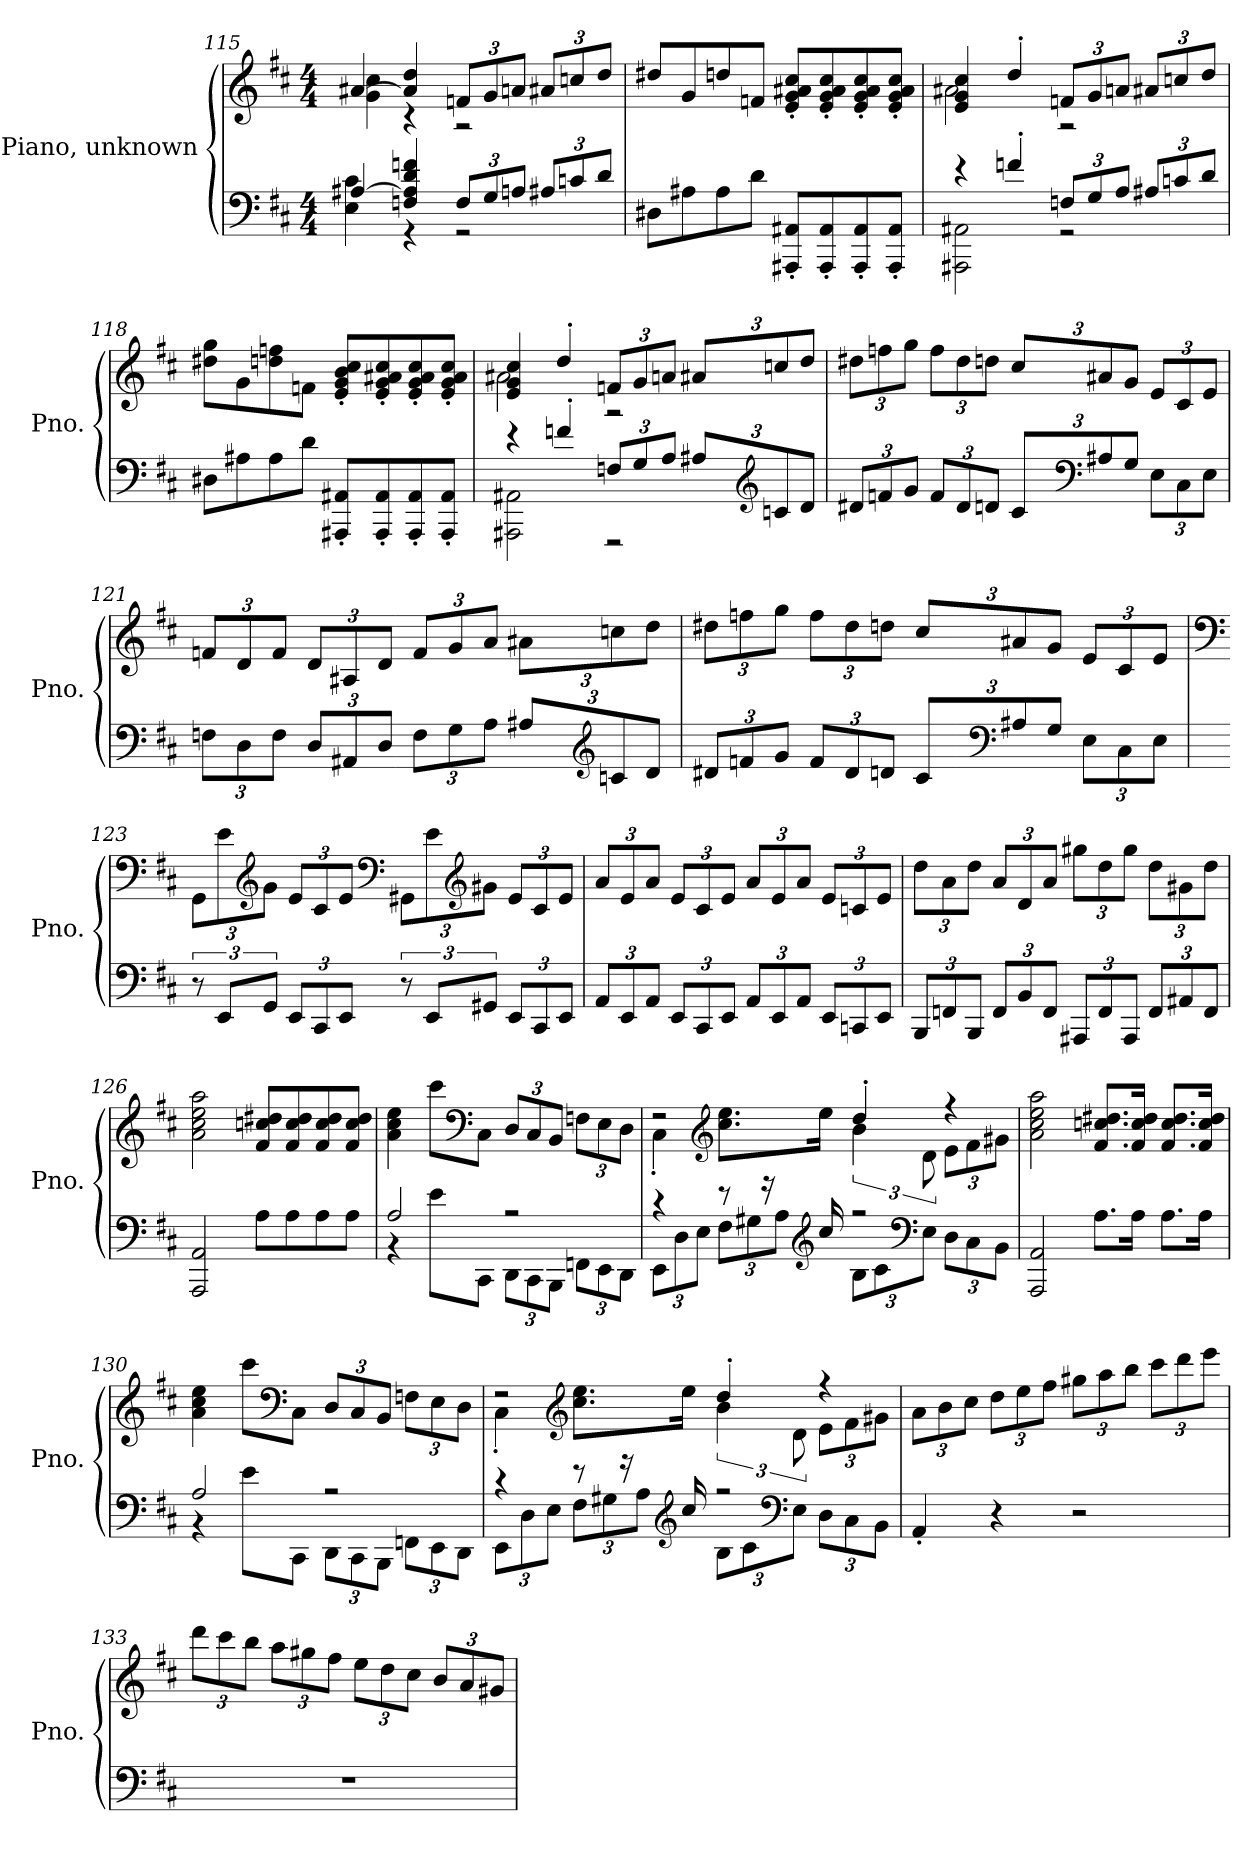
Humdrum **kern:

**kern	**kern
*part1	*part1
*staff2	*staff1
*I"Piano, unknown	*
*I'Pno.	*
*clefF4	*clefG2
*k[f#c#]	*k[f#c#]
*M4/4	*M4/4
=115	=115
*^	*^
[4A#X/	4E\ 4c#\	[4a#X/	4g\ 4cc#\
4Fn/ 4A#/] 4d/ 4fn/	4r	4a#/] 4dd/	4r
*Xbrackettup	*	*Xbrackettup	*
12F/L	2r	12fn/L	2r
12G/	.	12g/	.
12An/J	.	12an/J	.
12A#X/L	.	12a#X/L	.
12cn/	.	12ccn/	.
12d/J	.	12dd/J	.
*v	*v	*	*
*	*v	*v
=116	=116
8D#X\L	8dd#X/L
8A#X\	8g/
8A#\	8ddn/
8d\J	8fn/J
8AAA#X/' 8AA#X/'L	8e/' 8g/' 8a#X/' 8cc#/'L
8AAA#/' 8AA#/'	8e/' 8g/' 8a#/' 8cc#/'
8AAA#/' 8AA#/'	8e/' 8g/' 8a#/' 8cc#/'
8AAA#/' 8AA#/'J	8e/' 8g/' 8a#/' 8cc#/'J
!!LO:PB:g=z
=117	=117
*^	*^
4r	2AAA#X\ 2AA#X\	4e/ 4g/ 4cc#/	2a#X\
4fn'/	.	4dd'/	.
12Fn/L	2r	12fn/L	2r
12G/	.	12g/	.
12A/J	.	12an/J	.
12A#X/L	.	12a#X/L	.
12cn/	.	12ccn/	.
12d/J	.	12dd/J	.
*v	*v	*	*
*	*v	*v
=118	=118
8D#X\L	8dd#X\ 8gg\L
8A#X\	8g\
8A#\	8ddn\ 8ffn\
8d\J	8fn\J
8AAA#X/' 8AA#X/'L	8e/' 8g/' 8b/' 8cc#/'L
8AAA#/' 8AA#/'	8e/' 8g/' 8a#X/' 8cc#/'
8AAA#/' 8AA#/'	8e/' 8g/' 8a#/' 8cc#/'
8AAA#/' 8AA#/'J	8e/' 8g/' 8a#/' 8cc#/'J
=119	=119
*^	*^
4r	2AAA#X\ 2AA#X\	4e/ 4g/ 4cc#/	2a#X\
4fn'/	.	4dd'/	.
12Fn/L	2r	12fn/L	2r
12G/	.	12g/	.
12A/J	.	12an/J	.
12A#X/L	.	12a#X/L	.
*clefG2	*	*	*
12cn/	.	12ccn/	.
12d/J	.	12dd/J	.
*v	*v	*	*
*	*v	*v
!!LO:LB:g=z
=120	=120
12d#X/L	12dd#X\L
12fn/	12ffn\
12g/J	12gg\J
12f/L	12ff\L
12d#/	12dd#\
12dn/J	12ddn\J
12c#/L	12cc#/L
*clefF4	*
12A#X/	12a#X/
12G/J	12g/J
12E\L	12e/L
12C#\	12c#/
12E\J	12e/J
=121	=121
12Fn\L	12fn/L
12D\	12d/
12F\J	12f/J
12D/L	12d/L
12AA#X/	12A#X/
12D/J	12d/J
12F\L	12f/L
12G\	12g/
12A\J	12a/J
12A#X/L	12a#X\L
*clefG2	*
12cn/	12ccn\
12d/J	12dd\J
!!LO:LB:g=z
=122	=122
12d#X/L	12dd#X\L
12fn/	12ffn\
12g/J	12gg\J
12f/L	12ff\L
12d#/	12dd#\
12dn/J	12ddn\J
12c#/L	12cc#/L
*clefF4	*
12A#X/	12a#X/
12G/J	12g/J
12E\L	12e/L
12C#\	12c#/
12E\J	12e/J
=123	=123
*	*clefF4
*brackettup	*
12r	12GG\L
12EE/L	12e\
*	*clefG2
12GG/J	12g\J
*Xbrackettup	*
12EE/L	12e/L
12CC#/	12c#/
12EE/J	12e/J
*	*clefF4
*brackettup	*
12r	12GG#X\L
12EE/L	12e\
*	*clefG2
12GG#X/J	12g#X\J
*Xbrackettup	*
12EE/L	12e/L
12CC#/	12c#/
12EE/J	12e/J
!!LO:LB:g=z
=124	=124
12AA/L	12a/L
12EE/	12e/
12AA/J	12a/J
12EE/L	12e/L
12CC#/	12c#/
12EE/J	12e/J
12AA/L	12a/L
12EE/	12e/
12AA/J	12a/J
12EE/L	12e/L
12CCn/	12cn/
12EE/J	12e/J
=125	=125
12BBB/L	12dd\L
12FFn/	12a\
12BBB/J	12dd\J
12FF/L	12a/L
12BB/	12d/
12FF/J	12a/J
12AAA#X/L	12gg#X\L
12FF/	12dd\
12AAA#/J	12gg#\J
12FF/L	12dd\L
12AA#X/	12g#X\
12FF/J	12dd\J
=126	=126
2AAA/ 2AA/	2a\ 2cc#\ 2ee\ 2aa\
8A\L	8f#/ 8ccn/ 8dd#X/L
8A\	8f#/ 8cc/ 8dd#/
8A\	8f#/ 8cc/ 8dd#/
8A\J	8f#/ 8cc/ 8dd#/J
!!LO:LB:g=z
=127	=127
*^	*
2A/	4r	4a\ 4cc#\ 4ee\
.	8e\L	8ccc#\L
*	*	*clefF4
.	8CC#\J	8C#\J
2r	12DD\L	12D/L
.	12CC#\	12C#/
.	12BBB\J	12BB/J
.	12FFn\L	12Fn\L
.	12EE\	12E\
.	12DD\J	12D\J
=128	=128	=128
*	*	*^
4r	12EE\L	2r	4C#'\
.	12D\	.	.
.	12E\J	.	.
*	*	*clefG2	*
8r	12F#\L	.	8.cc#\ 8.ee\L
.	12G#X\	.	.
16r	.	.	.
.	12A\J	.	.
*clefG2	*	*	*
16cc#/	.	.	16ee\Jk
*	*	*	*brackettup
2r	12B\L	4dd'/	6b\
.	12c#\	.	.
*clefF4	*	*	*
.	12E\J	.	12d\
*	*	*	*Xbrackettup
.	12D\L	4r	12e\L
.	12C#\	.	12f#\
.	12BB\J	.	12g#X\J
*v	*v	*	*
*	*v	*v
!!LO:LB:g=z
=129	=129
2AAA/ 2AA/	2a\ 2cc#\ 2ee\ 2aa\
8.A\L	8.f#/ 8.ccn/ 8.dd#X/L
16A\Jk	16f#/ 16cc/ 16dd#/Jk
8.A\L	8.f#/ 8.cc/ 8.dd#/L
16A\Jk	16f#/ 16cc/ 16dd#/Jk
=130	=130
*^	*
2A/	4r	4a\ 4cc#\ 4ee\
.	8e\L	8ccc#\L
*	*	*clefF4
.	8CC#\J	8C#\J
2r	12DD\L	12D/L
.	12CC#\	12C#/
.	12BBB\J	12BB/J
.	12FFn\L	12Fn\L
.	12EE\	12E\
.	12DD\J	12D\J
!!LO:PB:g=z
=131	=131	=131
*	*	*^
4r	12EE\L	2r	4C#'\
.	12D\	.	.
.	12E\J	.	.
*	*	*clefG2	*
8r	12F#\L	.	8.cc#\ 8.ee\L
.	12G#X\	.	.
16r	.	.	.
.	12A\J	.	.
*clefG2	*	*	*
16cc#/	.	.	16ee\Jk
*	*	*	*brackettup
2r	12B\L	4dd'/	6b\
.	12c#\	.	.
*clefF4	*	*	*
.	12E\J	.	12d\
*	*	*	*Xbrackettup
.	12D\L	4r	12e\L
.	12C#\	.	12f#\
.	12BB\J	.	12g#X\J
*v	*v	*	*
*	*v	*v
=132	=132
4AA'/	12a\L
.	12b\
.	12cc#\J
4r	12dd\L
.	12ee\
.	12ff#\J
2r	12gg#X\L
.	12aa\
.	12bb\J
.	12ccc#\L
.	12ddd\
.	12eee\J
!!LO:LB:g=z
=133	=133
1r	12ddd\L
.	12ccc#\
.	12bb\J
.	12aa\L
.	12gg#X\
.	12ff#\J
.	12ee\L
.	12dd\
.	12cc#\J
.	12b/L
.	12a/
.	12g#X/J
=	=
*-	*-
